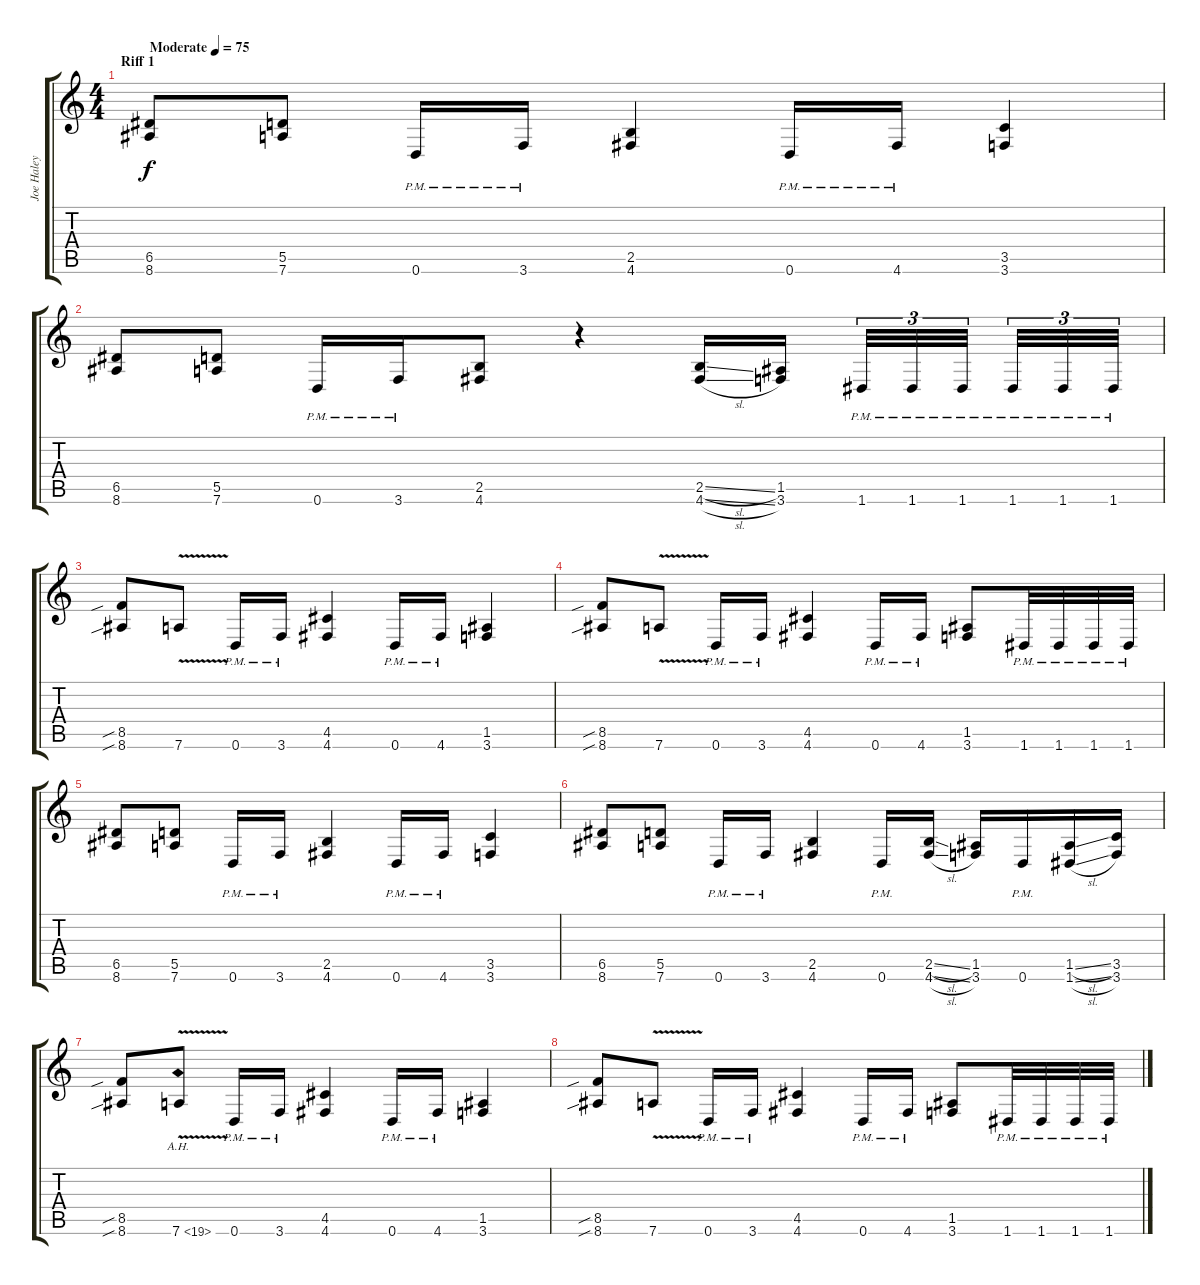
\track ("Joe Haley" "Joe Haley") {instrument distortionguitar}
\staff {score tabs}
\tuning (E4 B3 G3 D3 A2 D2) {hide}
\ts (4 4)
\section ("" "Riff 1")
\tempo (75 "Moderate")
\clef g2
\ks c
(6.5 8.6).8{dy f instrument distortionguitar} (5.5 7.6).8 0.6{pm}.16 3.6{pm}.16 (2.5 4.6).4 0.6{pm}.16 4.6{pm}.16 (3.5 3.6).4 |
(6.5 8.6).8 (5.5 7.6).8 0.6{pm}.16 3.6{pm}.16 (2.5 4.6).8 r.4 (2.5{sl} 4.6{sl}).16 (1.5 3.6).16{beam splitsecondary} 1.6{pm}.32{tu (3 2)} 1.6{pm}.32{tu (3 2)} 1.6{pm}.32{tu (3 2) beam splitsecondary} 1.6{pm}.32{tu (3 2)} 1.6{pm}.32{tu (3 2)} 1.6{pm}.32{tu (3 2)} |
(8.5{sib} 8.6{sib}).8 7.6{v}.8 0.6{pm}.16 3.6{pm}.16 (4.5 4.6).4 0.6{pm}.16 4.6{pm}.16 (1.5 3.6).4 |
(8.5{sib} 8.6{sib}).8 7.6{v}.8 0.6{pm}.16 3.6{pm}.16 (4.5 4.6).4 0.6{pm}.16 4.6{pm}.16 (1.5 3.6).8 1.6{pm}.32 1.6{pm}.32 1.6{pm}.32 1.6{pm}.32 |
(6.5 8.6).8 (5.5 7.6).8 0.6{pm}.16 3.6{pm}.16 (2.5 4.6).4 0.6{pm}.16 4.6{pm}.16 (3.5 3.6).4 |
(6.5 8.6).8 (5.5 7.6).8 0.6{pm}.16 3.6{pm}.16 (2.5 4.6).4 0.6{pm}.16 (2.5{sl} 4.6{sl}).16 (1.5 3.6).16 0.6{pm}.16 (1.5{sl} 1.6{sl}).16 (3.5 3.6).16 |
(8.5{sib} 8.6{sib}).8 7.6{ah 12 v}.8 0.6{pm}.16 3.6{pm}.16 (4.5 4.6).4 0.6{pm}.16 4.6{pm}.16 (1.5 3.6).4 |
(8.5{sib} 8.6{sib}).8 7.6{v}.8 0.6{pm}.16 3.6{pm}.16 (4.5 4.6).4 0.6{pm}.16 4.6{pm}.16 (1.5 3.6).8 1.6{pm}.32 1.6{pm}.32 1.6{pm}.32 1.6{pm}.32
